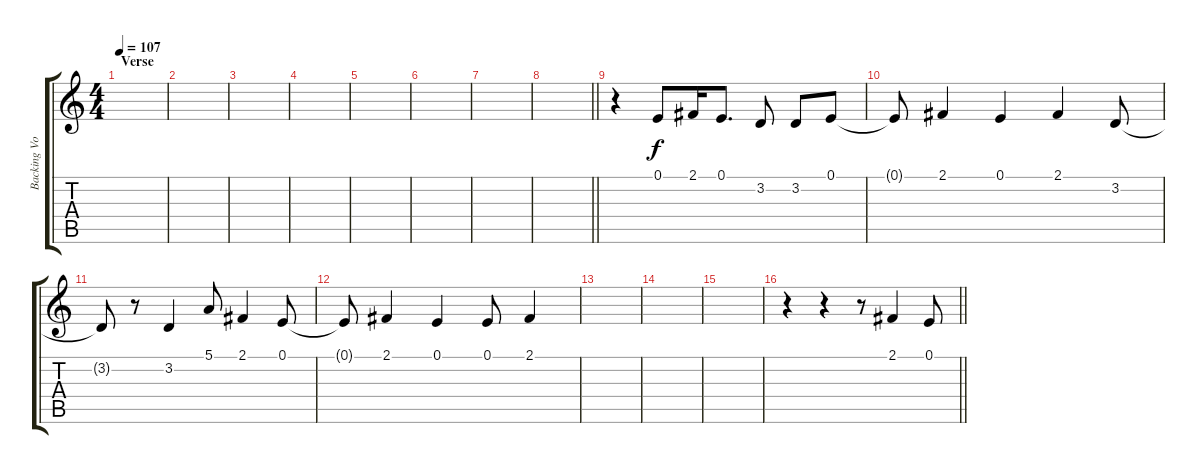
\track ("Backing Vocals" "Backing Vo") {instrument lead6voice}
\staff {score tabs}
\tuning (E4 B3 G3 D3 A2 D2) {hide}
\ts (4 4)
\section ("" "Verse")
\tempo 107
\clef g2
\ks c
|
|
|
|
|
|
|
\barLineRight lightlight
|
\section ("" "")
r.4{volume 13} 0.1.8 2.1.16 0.1.8{d} 3.2.8 3.2.8 0.1.8 |
0.1{t}.8 2.1.4 0.1.4 2.1.4 3.2.8 |
3.2{t}.8 r.8 3.2.4 5.1.8 2.1.4 0.1.8 |
0.1{t}.8 2.1.4 0.1.4 0.1.8 2.1.4 |
|
|
|
\barLineRight lightlight
r.4 r.4 r.8 2.1.4 0.1.8
